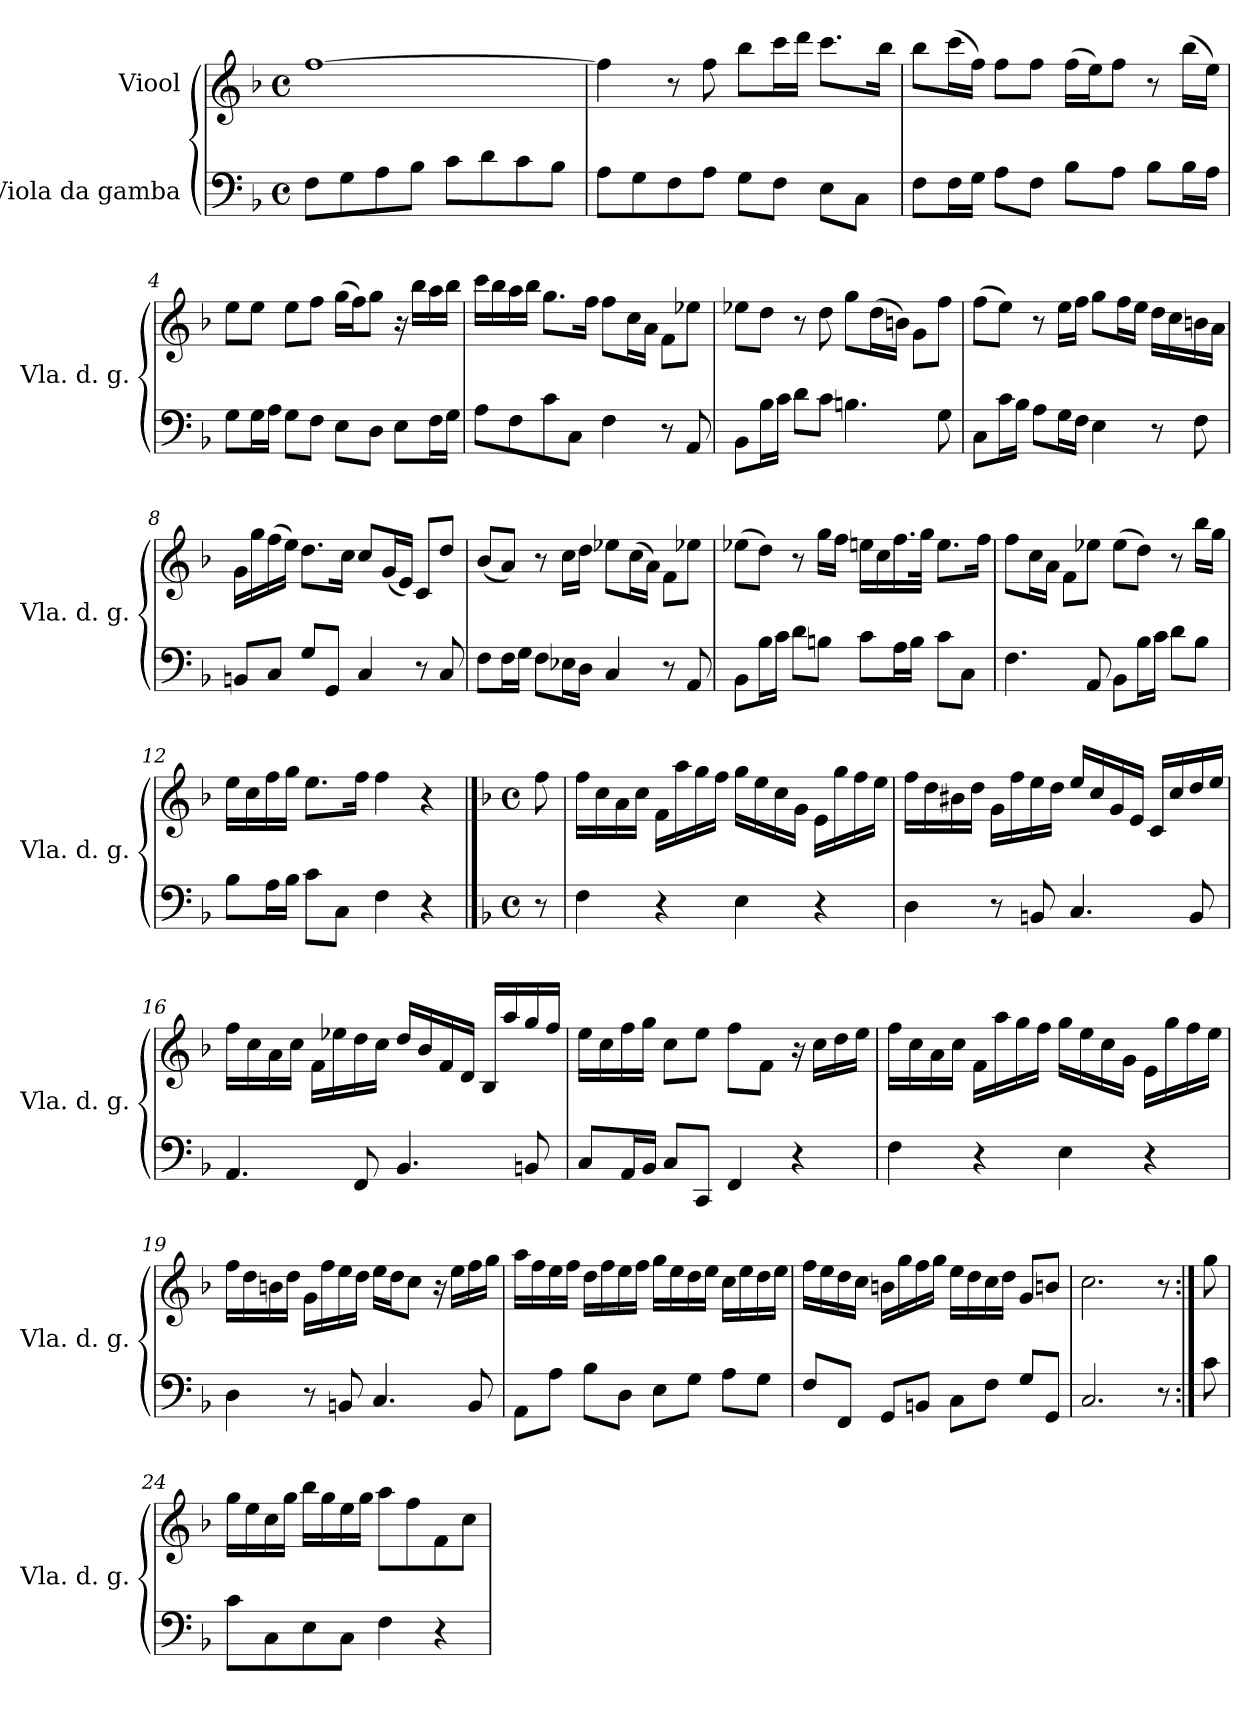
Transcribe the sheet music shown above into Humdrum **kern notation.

**kern	**kern
*part2	*part1
*staff2	*staff1
*I"Viola da gamba	*I"Viool
*I'Vla. d. g.	*
*clefF4	*clefG2
*k[b-]	*k[b-]
*M4/4	*M4/4
*met(c)	*met(c)
*MM30	*MM30
=1	=1
8F\L	[1ff
8G\	.
8A\	.
8B-\J	.
8c\L	.
8d\	.
8c\	.
8B-\J	.
=2	=2
8A\L	4ff\]
8G\	.
8F\	8r
8A\J	8ff\
8G\L	8bb-\L
8F\J	16ccc\L
.	16ddd\JJ
8E\L	8.ccc\L
8C\J	.
.	16bb-\Jk
=3	=3
8F\L	8bb-\L
16F\L	(16ccc\L
16G\JJ	16ff\JJ)
8A\L	8ff\L
8F\J	8ff\J
8B-\L	(16ff\LL
.	16ee\J)
8A\J	8ff\J
8B-\L	8r
16B-\L	(16bb-\LL
16A\JJ	16ee\JJ)
!!LO:LB:g=z
=4	=4
8G\L	8ee\L
16G\L	8ee\J
16A\JJ	.
8G\L	8ee\L
8F\J	8ff\J
8E\L	(16gg\LL
.	16ff\J)
8D\J	8gg\J
8E\L	16r
.	16bb-\LL
16F\L	16aa\
16G\JJ	16bb-\JJ
=5	=5
8A\L	16ccc\LL
.	16bb-\
8F\	16aa\
.	16bb-\JJ
8c\	8.gg\L
8C\J	.
.	16ff\Jk
4F\	8ff\L
.	16cc\L
.	16a\JJ
8r	8f\L
8AA/	8ee-X\J
=6	=6
8BB-\L	8ee-X\L
16B-\L	8dd\J
16c\JJ	.
8d\L	8r
8c\J	8dd\
4.Bn\	8gg\L
.	(16dd\L
.	16bn\JJ)
.	8g\L
8G\	8ff\J
!!LO:LB:g=z
=7	=7
8C\L	(8ff\L
16c\L	8ee\J)
16B-\JJ	.
8A\L	8r
16G\L	16ee\LL
16F\JJ	16ff\JJ
4E\	8gg\L
.	16ff\L
.	16ee\JJ
8r	16dd\LL
.	16cc\
8F\	16bn\
.	16a\JJ
=8	=8
8BBn/L	16g\LL
.	16gg\
8C/J	(16ff\
.	16ee\JJ)
8G/L	8.dd\L
8GG/J	.
.	16cc\Jk
4C/	8cc/L
.	(16g/L
.	16e/JJ)
8r	8c/L
8C/	8dd/J
=9	=9
8F\L	(8b-/L
16F\L	8a/J)
16G\JJ	.
8F\L	8r
16E-X\L	16cc\LL
16D\JJ	16dd\JJ
4C/	8ee-X\L
.	(16cc\L
.	16a\JJ)
8r	8f\L
8AA/	8ee-X\J
!!LO:LB:g=z
=10	=10
8BB-\L	(8ee-X\L
16B-\L	8dd\J)
16c\JJ	.
8d\L	8r
8Bn\J	16gg\LL
.	16ff\JJ
8c\L	16een\LL
.	16cc\
16A\L	16.ff\
16B\JJ	.
.	32gg\JJk
8c\L	8.ee\L
8C\J	.
.	16ff\Jk
=11	=11
4.F\	8ff\L
.	16cc\L
.	16a\JJ
.	8f\L
8AA/	8ee-X\J
8BB-\L	(8ee-\L
16B-\L	8dd\J)
16c\JJ	.
8d\L	8r
8B-\J	16bb-\LL
.	16gg\JJ
=12	=12
8B-\L	16ee\LL
.	16cc\
16A\L	16ff\
16B-\JJ	16gg\JJ
8c\L	8.ee\L
8C\J	.
.	16ff\Jk
4F\	4ff\
4r	4r
!!LO:PB:g=z
==13	==13
*k[b-]	*k[b-]
*M4/4	*M4/4
*met(c)	*met(c)
8r	8ff\
=14	=14
4F\	16ff\LL
.	16cc\
.	16a\
.	16cc\JJ
4r	16f\LL
.	16aa\
.	16gg\
.	16ff\JJ
4E\	16gg\LL
.	16ee\
.	16cc\
.	16g\JJ
4r	16e\LL
.	16gg\
.	16ff\
.	16ee\JJ
=15	=15
4D\	16ff\LL
.	16dd\
.	16b#X\
.	16dd\JJ
8r	16g\LL
.	16ff\
8BBn/	16ee\
.	16dd\JJ
4.C/	16ee/LL
.	16cc/
.	16g/
.	16e/JJ
.	16c/LL
.	16cc/
8BB/	16dd/
.	16ee/JJ
!!LO:LB:g=z
=16	=16
4.AA/	16ff\LL
.	16cc\
.	16a\
.	16cc\JJ
.	16f\LL
.	16ee-X\
8FF/	16dd\
.	16cc\JJ
4.BB-/	16dd/LL
.	16b-/
.	16f/
.	16d/JJ
.	16B-/LL
.	16aa/
8BBn/	16gg/
.	16ff/JJ
=17	=17
8C/L	16ee\LL
.	16cc\
16AA/L	16ff\
16BB-/JJ	16gg\JJ
8C/L	8cc\L
8CC/J	8ee\J
4FF/	8ff\L
.	8f\J
4r	16r
.	16cc\LL
.	16dd\
.	16ee\JJ
!!LO:LB:g=z
=18	=18
4F\	16ff\LL
.	16cc\
.	16a\
.	16cc\JJ
4r	16f\LL
.	16aa\
.	16gg\
.	16ff\JJ
4E\	16gg\LL
.	16ee\
.	16cc\
.	16g\JJ
4r	16e\LL
.	16gg\
.	16ff\
.	16ee\JJ
=19	=19
4D\	16ff\LL
.	16dd\
.	16bn\
.	16dd\JJ
8r	16g\LL
.	16ff\
8BBn/	16ee\
.	16dd\JJ
4.C/	16ee\LL
.	16dd\J
.	8cc\J
.	16r
.	16ee\LL
8BB/	16ff\
.	16gg\JJ
!!LO:LB:g=z
=20	=20
8AA\L	16aa\LL
.	16ff\
8A\J	16ee\
.	16ff\JJ
8B-\L	16dd\LL
.	16ff\
8D\J	16ee\
.	16ff\JJ
8E\L	16gg\LL
.	16ee\
8G\J	16dd\
.	16ee\JJ
8A\L	16cc\LL
.	16ee\
8G\J	16dd\
.	16ee\JJ
=21	=21
8F/L	16ff\LL
.	16ee\
8FF/J	16dd\
.	16cc\JJ
8GG/L	16bn\LL
.	16gg\
8BBn/J	16ff\
.	16gg\JJ
8C\L	16ee\LL
.	16dd\
8F\J	16cc\
.	16dd\JJ
8G/L	8g/L
8GG/J	8bn/J
=22	=22
2.C/	2.cc\
8r	8r
=23:|!	=23:|!
8c\	8gg\
!!LO:LB:g=z
=24	=24
8c\L	16gg\LL
.	16ee\
8C\	16cc\
.	16gg\JJ
8E\	16bb-\LL
.	16gg\
8C\J	16ee\
.	16gg\JJ
4F\	8aa\L
.	8ff\
4r	8f\
.	8cc\J
=	=
*-	*-
